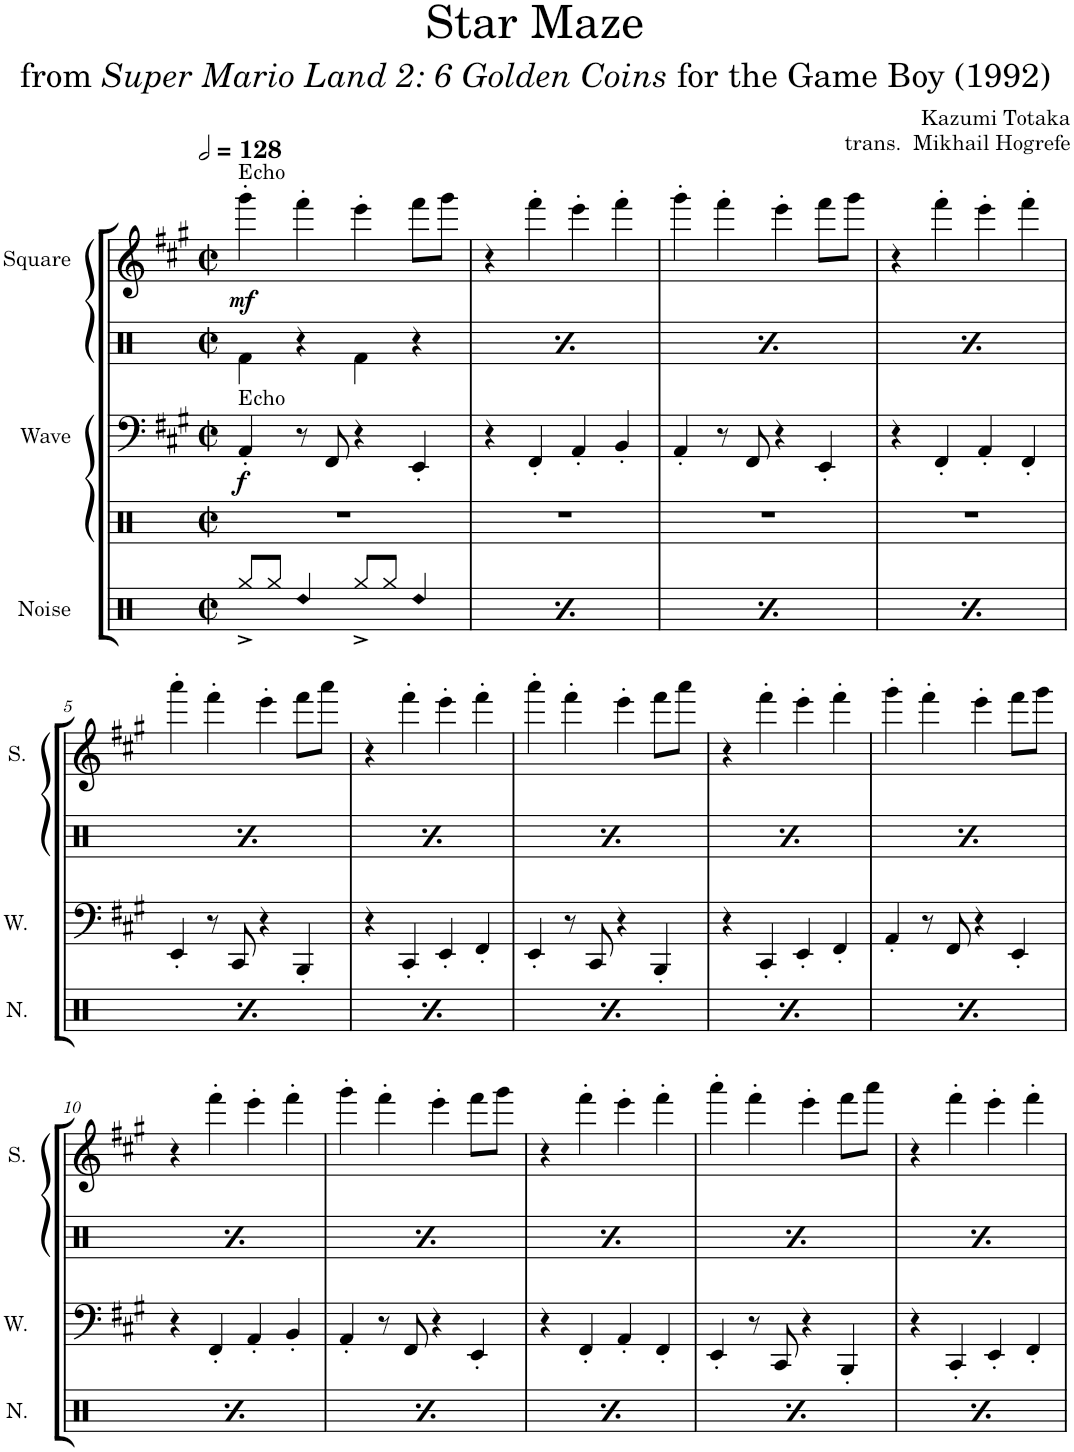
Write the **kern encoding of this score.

**kern	**kern	**kern	**dynam	**kern	**dynam	**kern	**kern	**dynam	**kern	**dynam
*part7	*part6	*part5	*part5	*part4	*part4	*part3	*part2	*part2	*part1	*part1
*staff7	*staff6	*staff5	*staff5	*staff4	*staff4	*staff3	*staff2	*staff2	*staff1	*staff1
*I"Noise	*I"Drumset	*I"Saw Synthesizer	*	*I"Wave	*	*I"Drumset	*I"Square Synthesizer	*	*I"Square	*
*I'N.	*	*	*	*I'W.	*	*	*	*	*I'S.	*
*	*	*stria5	*	*	*	*	*stria5	*	*	*
*clefX	*clefX	*clefF4	*	*clefF4	*	*clefX	*clefG2	*	*clefG2	*
*k[]	*k[]	*k[f#c#g#]	*	*k[f#c#g#]	*	*k[]	*k[f#c#g#]	*	*k[f#c#g#]	*
*M2/2	*M2/2	*M2/2	*	*M2/2	*	*M2/2	*M2/2	*	*M2/2	*
*met(c|)	*met(c|)	*met(c|)	*	*met(c|)	*	*met(c|)	*met(c|)	*	*met(c|)	*
*MM256	*MM256	*MM256	*	*MM256	*	*MM256	*MM256	*	*MM256	*
=1	=1	=1	=1	=1	=1	=1	=1	=1	=1	=1
!	!	!	!	!	!	!	!	!	!LO:TX:a:t=Echo	!
!	!	!	!	!LO:TX:a:t=Echo	!	!	!	!	!	!
!	!	!	!	!	!LO:DY:b	!	!	!	!	!LO:DY:b
8Rgg^/L	1r	8r	.	4AA'/	f	4Rf\	8r	.	4ggg#'\	mf
!	!	!	!LO:DY:b	!	!	!	!	!LO:DY:b	!	!
8Rgg/J	.	4AA'	p	.	.	.	4ggg#'	p	.	.
!LO:N:head=diamond	!	!	!	!	!	!	!	!	!	!
4Rdd/	.	.	.	8r	.	4r	.	.	4fff#'\	.
.	.	8r	.	8FF#/	.	.	4fff#'	.	.	.
8Rgg^/L	.	8FF#	.	4r	.	4Rf\	.	.	4eee'\	.
8Rgg/J	.	4r	.	.	.	.	4eee'	.	.	.
!LO:N:head=diamond	!	!	!	!	!	!	!	!	!	!
4Rdd/	.	.	.	4EE'/	.	4r	.	.	8fff#\L	.
.	.	8EE	.	.	.	.	8fff#	.	8ggg#\J	.
=2	=2	=2	=2	=2	=2	=2	=2	=2	=2	=2
8Rgg^/L	1r	4r	.	4r	.	4Rf\	8ggg#	.	4r	.
8Rgg/J	.	.	.	.	.	.	4r	.	.	.
!LO:N:head=diamond	!	!	!	!	!	!	!	!	!	!
4Rdd/	.	8r	.	4FF#'/	.	4r	.	.	4fff#'\	.
.	.	4FF#'	.	.	.	.	4fff#'	.	.	.
8Rgg^/L	.	.	.	4AA'/	.	4Rf\	.	.	4eee'\	.
8Rgg/J	.	4AA'	.	.	.	.	4eee'	.	.	.
!LO:N:head=diamond	!	!	!	!	!	!	!	!	!	!
4Rdd/	.	.	.	4BB'/	.	4r	.	.	4fff#'\	.
.	.	8BB	.	.	.	.	8fff#	.	.	.
=3	=3	=3	=3	=3	=3	=3	=3	=3	=3	=3
8Rgg^/L	1r	8r	.	4AA'/	.	4Rf\	8r	.	4ggg#'\	.
8Rgg/J	.	4AA'	.	.	.	.	4ggg#'	.	.	.
!LO:N:head=diamond	!	!	!	!	!	!	!	!	!	!
4Rdd/	.	.	.	8r	.	4r	.	.	4fff#'\	.
.	.	8r	.	8FF#/	.	.	4fff#'	.	.	.
8Rgg^/L	.	8FF#	.	4r	.	4Rf\	.	.	4eee'\	.
8Rgg/J	.	4r	.	.	.	.	4eee'	.	.	.
!LO:N:head=diamond	!	!	!	!	!	!	!	!	!	!
4Rdd/	.	.	.	4EE'/	.	4r	.	.	8fff#\L	.
.	.	8EE	.	.	.	.	8fff#	.	8ggg#\J	.
=4	=4	=4	=4	=4	=4	=4	=4	=4	=4	=4
8Rgg^/L	1r	4r	.	4r	.	4Rf\	8ggg#	.	4r	.
8Rgg/J	.	.	.	.	.	.	4r	.	.	.
!LO:N:head=diamond	!	!	!	!	!	!	!	!	!	!
4Rdd/	.	8r	.	4FF#'/	.	4r	.	.	4fff#'\	.
.	.	4FF#'	.	.	.	.	4fff#'	.	.	.
8Rgg^/L	.	.	.	4AA'/	.	4Rf\	.	.	4eee'\	.
8Rgg/J	.	4AA'	.	.	.	.	4eee'	.	.	.
!LO:N:head=diamond	!	!	!	!	!	!	!	!	!	!
4Rdd/	.	.	.	4FF#'/	.	4r	.	.	4fff#'\	.
.	.	8FF#	.	.	.	.	8fff#	.	.	.
!!LO:LB:g=z
=5	=5	=5	=5	=5	=5	=5	=5	=5	=5	=5
8Rgg^/L	1r	8r	.	4EE'/	.	4Rf\	8r	.	4aaa'\	.
8Rgg/J	.	4EE'	.	.	.	.	4aaa'	.	.	.
!LO:N:head=diamond	!	!	!	!	!	!	!	!	!	!
4Rdd/	.	.	.	8r	.	4r	.	.	4fff#'\	.
.	.	8r	.	8CC#/	.	.	4fff#'	.	.	.
8Rgg^/L	.	8CC#	.	4r	.	4Rf\	.	.	4eee'\	.
8Rgg/J	.	4r	.	.	.	.	4eee'	.	.	.
!LO:N:head=diamond	!	!	!	!	!	!	!	!	!	!
4Rdd/	.	.	.	4BBB'/	.	4r	.	.	8fff#\L	.
.	.	8BBB	.	.	.	.	8fff#	.	8aaa\J	.
=6	=6	=6	=6	=6	=6	=6	=6	=6	=6	=6
8Rgg^/L	1r	4r	.	4r	.	4Rf\	8aaa	.	4r	.
8Rgg/J	.	.	.	.	.	.	4r	.	.	.
!LO:N:head=diamond	!	!	!	!	!	!	!	!	!	!
4Rdd/	.	8r	.	4CC#'/	.	4r	.	.	4fff#'\	.
.	.	4CC#'	.	.	.	.	4fff#'	.	.	.
8Rgg^/L	.	.	.	4EE'/	.	4Rf\	.	.	4eee'\	.
8Rgg/J	.	4EE'	.	.	.	.	4eee'	.	.	.
!LO:N:head=diamond	!	!	!	!	!	!	!	!	!	!
4Rdd/	.	.	.	4FF#'/	.	4r	.	.	4fff#'\	.
.	.	8FF#	.	.	.	.	8fff#	.	.	.
=7	=7	=7	=7	=7	=7	=7	=7	=7	=7	=7
8Rgg^/L	1r	8r	.	4EE'/	.	4Rf\	8r	.	4aaa'\	.
8Rgg/J	.	4EE'	.	.	.	.	4aaa'	.	.	.
!LO:N:head=diamond	!	!	!	!	!	!	!	!	!	!
4Rdd/	.	.	.	8r	.	4r	.	.	4fff#'\	.
.	.	8r	.	8CC#/	.	.	4fff#'	.	.	.
8Rgg^/L	.	8CC#	.	4r	.	4Rf\	.	.	4eee'\	.
8Rgg/J	.	4r	.	.	.	.	4eee'	.	.	.
!LO:N:head=diamond	!	!	!	!	!	!	!	!	!	!
4Rdd/	.	.	.	4BBB'/	.	4r	.	.	8fff#\L	.
.	.	8BBB	.	.	.	.	8fff#	.	8aaa\J	.
=8	=8	=8	=8	=8	=8	=8	=8	=8	=8	=8
8Rgg^/L	1r	4r	.	4r	.	4Rf\	8aaa	.	4r	.
8Rgg/J	.	.	.	.	.	.	4r	.	.	.
!LO:N:head=diamond	!	!	!	!	!	!	!	!	!	!
4Rdd/	.	8r	.	4CC#'/	.	4r	.	.	4fff#'\	.
.	.	4CC#'	.	.	.	.	4fff#'	.	.	.
8Rgg^/L	.	.	.	4EE'/	.	4Rf\	.	.	4eee'\	.
8Rgg/J	.	4EE'	.	.	.	.	4eee'	.	.	.
!LO:N:head=diamond	!	!	!	!	!	!	!	!	!	!
4Rdd/	.	.	.	4FF#'/	.	4r	.	.	4fff#'\	.
.	.	8FF#	.	.	.	.	8fff#	.	.	.
=9	=9	=9	=9	=9	=9	=9	=9	=9	=9	=9
8Rgg^/L	1r	8r	.	4AA'/	.	4Rf\	8r	.	4ggg#'\	.
8Rgg/J	.	4AA'	.	.	.	.	4ggg#'	.	.	.
!LO:N:head=diamond	!	!	!	!	!	!	!	!	!	!
4Rdd/	.	.	.	8r	.	4r	.	.	4fff#'\	.
.	.	8r	.	8FF#/	.	.	4fff#'	.	.	.
8Rgg^/L	.	8FF#	.	4r	.	4Rf\	.	.	4eee'\	.
8Rgg/J	.	4r	.	.	.	.	4eee'	.	.	.
!LO:N:head=diamond	!	!	!	!	!	!	!	!	!	!
4Rdd/	.	.	.	4EE'/	.	4r	.	.	8fff#\L	.
.	.	8EE	.	.	.	.	8fff#	.	8ggg#\J	.
!!LO:LB:g=z
=10	=10	=10	=10	=10	=10	=10	=10	=10	=10	=10
8Rgg^/L	1r	4r	.	4r	.	4Rf\	8ggg#	.	4r	.
8Rgg/J	.	.	.	.	.	.	4r	.	.	.
!LO:N:head=diamond	!	!	!	!	!	!	!	!	!	!
4Rdd/	.	8r	.	4FF#'/	.	4r	.	.	4fff#'\	.
.	.	4FF#'	.	.	.	.	4fff#'	.	.	.
8Rgg^/L	.	.	.	4AA'/	.	4Rf\	.	.	4eee'\	.
8Rgg/J	.	4AA'	.	.	.	.	4eee'	.	.	.
!LO:N:head=diamond	!	!	!	!	!	!	!	!	!	!
4Rdd/	.	.	.	4BB'/	.	4r	.	.	4fff#'\	.
.	.	8BB	.	.	.	.	8fff#	.	.	.
=11	=11	=11	=11	=11	=11	=11	=11	=11	=11	=11
8Rgg^/L	1r	8r	.	4AA'/	.	4Rf\	8r	.	4ggg#'\	.
8Rgg/J	.	4AA'	.	.	.	.	4ggg#'	.	.	.
!LO:N:head=diamond	!	!	!	!	!	!	!	!	!	!
4Rdd/	.	.	.	8r	.	4r	.	.	4fff#'\	.
.	.	8r	.	8FF#/	.	.	4fff#'	.	.	.
8Rgg^/L	.	8FF#	.	4r	.	4Rf\	.	.	4eee'\	.
8Rgg/J	.	4r	.	.	.	.	4eee'	.	.	.
!LO:N:head=diamond	!	!	!	!	!	!	!	!	!	!
4Rdd/	.	.	.	4EE'/	.	4r	.	.	8fff#\L	.
.	.	8EE	.	.	.	.	8fff#	.	8ggg#\J	.
=12	=12	=12	=12	=12	=12	=12	=12	=12	=12	=12
8Rgg^/L	1r	4r	.	4r	.	4Rf\	8ggg#	.	4r	.
8Rgg/J	.	.	.	.	.	.	4r	.	.	.
!LO:N:head=diamond	!	!	!	!	!	!	!	!	!	!
4Rdd/	.	8r	.	4FF#'/	.	4r	.	.	4fff#'\	.
.	.	4FF#'	.	.	.	.	4fff#'	.	.	.
8Rgg^/L	.	.	.	4AA'/	.	4Rf\	.	.	4eee'\	.
8Rgg/J	.	4AA'	.	.	.	.	4eee'	.	.	.
!LO:N:head=diamond	!	!	!	!	!	!	!	!	!	!
4Rdd/	.	.	.	4FF#'/	.	4r	.	.	4fff#'\	.
.	.	8FF#	.	.	.	.	8fff#	.	.	.
=13	=13	=13	=13	=13	=13	=13	=13	=13	=13	=13
8Rgg^/L	1r	8r	.	4EE'/	.	4Rf\	8r	.	4aaa'\	.
8Rgg/J	.	4EE'	.	.	.	.	4aaa'	.	.	.
!LO:N:head=diamond	!	!	!	!	!	!	!	!	!	!
4Rdd/	.	.	.	8r	.	4r	.	.	4fff#'\	.
.	.	8r	.	8CC#/	.	.	4fff#'	.	.	.
8Rgg^/L	.	8CC#	.	4r	.	4Rf\	.	.	4eee'\	.
8Rgg/J	.	4r	.	.	.	.	4eee'	.	.	.
!LO:N:head=diamond	!	!	!	!	!	!	!	!	!	!
4Rdd/	.	.	.	4BBB'/	.	4r	.	.	8fff#\L	.
.	.	8BBB	.	.	.	.	8fff#	.	8aaa\J	.
=14	=14	=14	=14	=14	=14	=14	=14	=14	=14	=14
8Rgg^/L	1r	4r	.	4r	.	4Rf\	8aaa	.	4r	.
8Rgg/J	.	.	.	.	.	.	4r	.	.	.
!LO:N:head=diamond	!	!	!	!	!	!	!	!	!	!
4Rdd/	.	8r	.	4CC#'/	.	4r	.	.	4fff#'\	.
.	.	4CC#'	.	.	.	.	4fff#'	.	.	.
8Rgg^/L	.	.	.	4EE'/	.	4Rf\	.	.	4eee'\	.
8Rgg/J	.	4EE'	.	.	.	.	4eee'	.	.	.
!LO:N:head=diamond	!	!	!	!	!	!	!	!	!	!
4Rdd/	.	.	.	4FF#'/	.	4r	.	.	4fff#'\	.
.	.	8FF#	.	.	.	.	8fff#	.	.	.
=	=	=	=	=	=	=	=	=	=	=
*-	*-	*-	*-	*-	*-	*-	*-	*-	*-	*-
